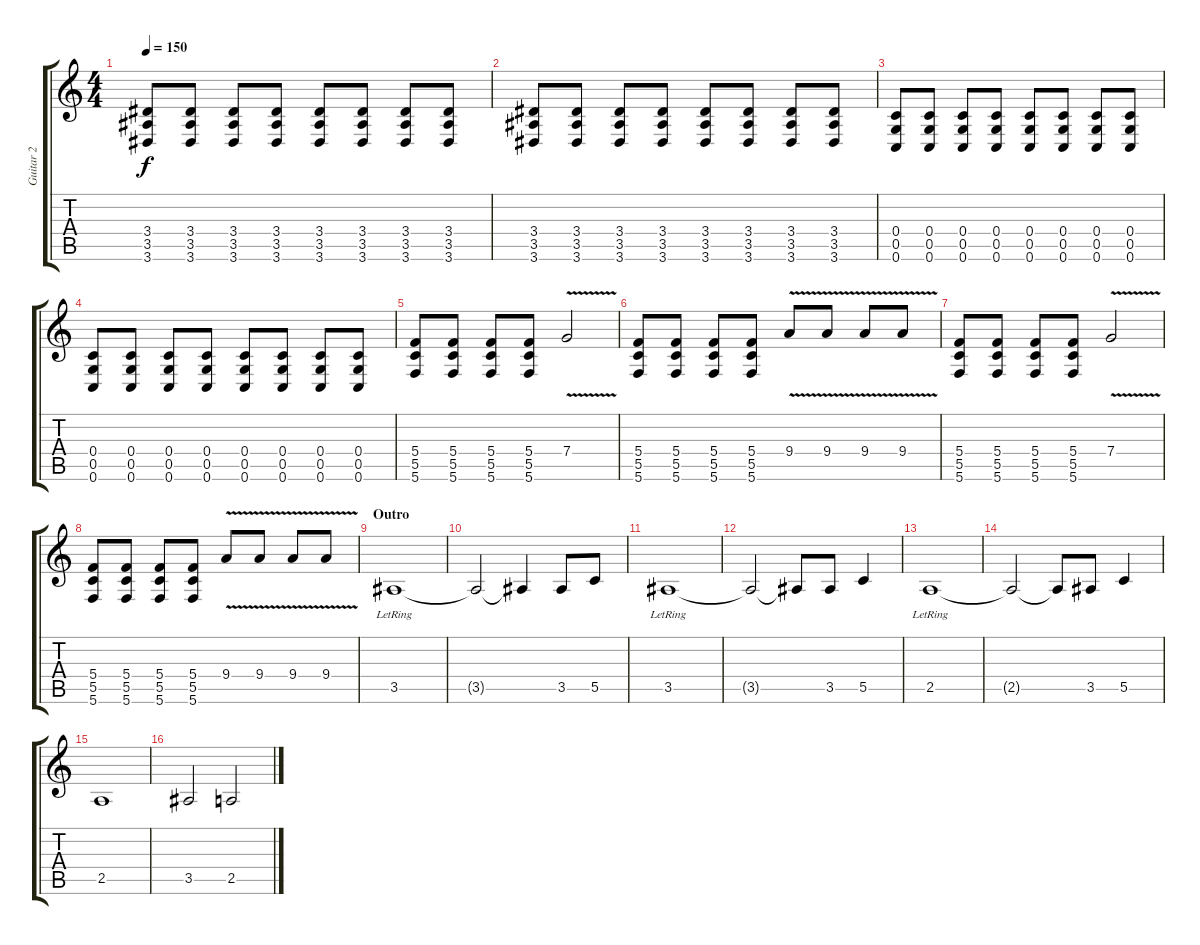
\track ("Guitar 2" "Guitar 2") {instrument distortionguitar}
\staff {score tabs}
\tuning (D4 A3 F3 C3 G2 C2) {hide}
\ts (4 4)
\tempo 150
\clef g2
\ks c
(3.4 3.5 3.6).8{dy f} (3.4 3.5 3.6).8 (3.4 3.5 3.6).8 (3.4 3.5 3.6).8 (3.4 3.5 3.6).8 (3.4 3.5 3.6).8 (3.4 3.5 3.6).8 (3.4 3.5 3.6).8 |
(3.4 3.5 3.6).8 (3.4 3.5 3.6).8 (3.4 3.5 3.6).8 (3.4 3.5 3.6).8 (3.4 3.5 3.6).8 (3.4 3.5 3.6).8 (3.4 3.5 3.6).8 (3.4 3.5 3.6).8 |
(0.4 0.5 0.6).8 (0.4 0.5 0.6).8 (0.4 0.5 0.6).8 (0.4 0.5 0.6).8 (0.4 0.5 0.6).8 (0.4 0.5 0.6).8 (0.4 0.5 0.6).8 (0.4 0.5 0.6).8 |
(0.4 0.5 0.6).8 (0.4 0.5 0.6).8 (0.4 0.5 0.6).8 (0.4 0.5 0.6).8 (0.4 0.5 0.6).8 (0.4 0.5 0.6).8 (0.4 0.5 0.6).8 (0.4 0.5 0.6).8 |
(5.4 5.5 5.6).8 (5.4 5.5 5.6).8 (5.4 5.5 5.6).8 (5.4 5.5 5.6).8 7.4{v}.2 |
(5.4 5.5 5.6).8 (5.4 5.5 5.6).8 (5.4 5.5 5.6).8 (5.4 5.5 5.6).8 9.4{v}.8 9.4{v}.8 9.4{v}.8 9.4{v}.8 |
(5.4 5.5 5.6).8 (5.4 5.5 5.6).8 (5.4 5.5 5.6).8 (5.4 5.5 5.6).8 7.4{v}.2 |
(5.4 5.5 5.6).8 (5.4 5.5 5.6).8 (5.4 5.5 5.6).8 (5.4 5.5 5.6).8 9.4{v}.8 9.4{v}.8 9.4{v}.8 9.4{v}.8 |
\section ("" "Outro")
3.5{lr}.1{volume 12 balance 12} |
3.5{t}.2 3.5{t}.4 3.5.8 5.5.8 |
3.5{lr}.1 |
3.5{t}.2 3.5{t}.8 3.5.8 5.5.4 |
2.5{lr}.1 |
2.5{t}.2 2.5{t}.8 3.5.8 5.5.4 |
2.5.1 |
3.5.2 2.5.2
